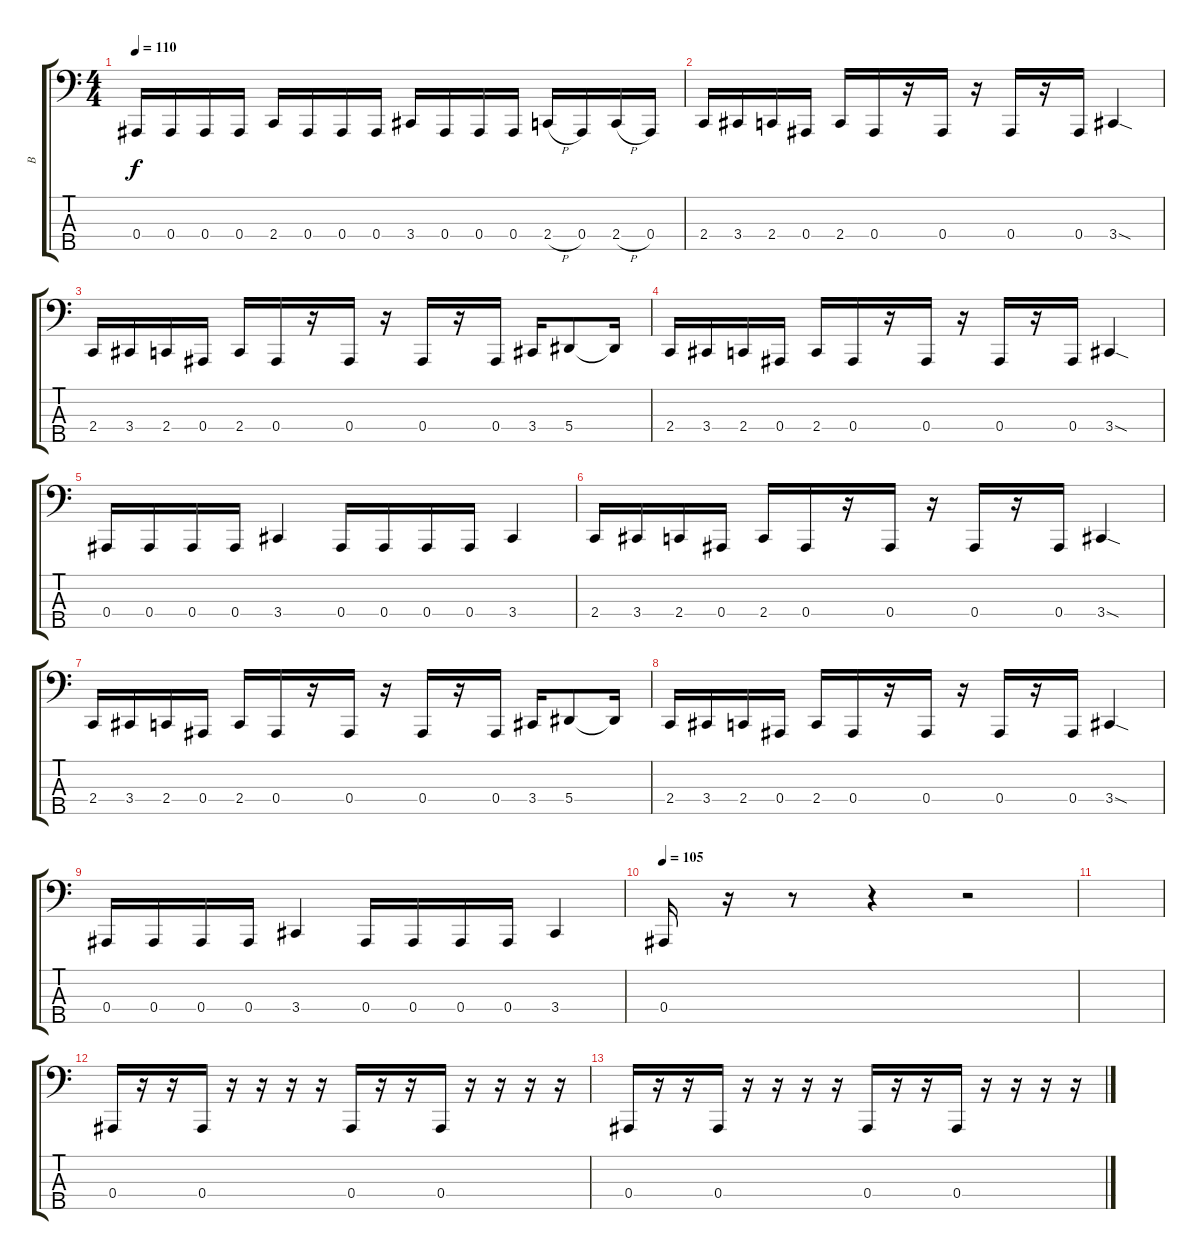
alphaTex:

\track ("B" "B") {instrument electricbassfinger}
\staff {score tabs}
\tuning (Db2 Ab1 Eb1 Bb0 F0) {hide}
\ts (4 4)
\tempo 110
\clef f4
\ks c
0.4.16{dy f} 0.4.16 0.4.16 0.4.16 2.4.16 0.4.16 0.4.16 0.4.16 3.4.16 0.4.16 0.4.16 0.4.16 2.4{h}.16 0.4.16 2.4{h}.16 0.4.16 |
2.4.16 3.4.16 2.4.16 0.4.16 2.4.16 0.4.16 r.16 0.4.16 r.16 0.4.16 r.16 0.4.16 3.4{sod}.4 |
2.4.16 3.4.16 2.4.16 0.4.16 2.4.16 0.4.16 r.16 0.4.16 r.16 0.4.16 r.16 0.4.16 3.4.16 5.4.8 5.4{t}.16 |
2.4.16 3.4.16 2.4.16 0.4.16 2.4.16 0.4.16 r.16 0.4.16 r.16 0.4.16 r.16 0.4.16 3.4{sod}.4 |
0.4.16 0.4.16 0.4.16 0.4.16 3.4.4 0.4.16 0.4.16 0.4.16 0.4.16 3.4.4 |
2.4.16 3.4.16 2.4.16 0.4.16 2.4.16 0.4.16 r.16 0.4.16 r.16 0.4.16 r.16 0.4.16 3.4{sod}.4 |
2.4.16 3.4.16 2.4.16 0.4.16 2.4.16 0.4.16 r.16 0.4.16 r.16 0.4.16 r.16 0.4.16 3.4.16 5.4.8 5.4{t}.16 |
2.4.16 3.4.16 2.4.16 0.4.16 2.4.16 0.4.16 r.16 0.4.16 r.16 0.4.16 r.16 0.4.16 3.4{sod}.4 |
0.4.16 0.4.16 0.4.16 0.4.16 3.4.4 0.4.16 0.4.16 0.4.16 0.4.16 3.4.4 |
\tempo 105
0.4.16 r.16 r.8 r.4 r.2 |
|
0.4.16 r.16 r.16 0.4.16 r.16 r.16 r.16 r.16 0.4.16 r.16 r.16 0.4.16 r.16 r.16 r.16 r.16 |
0.4.16 r.16 r.16 0.4.16 r.16 r.16 r.16 r.16 0.4.16 r.16 r.16 0.4.16 r.16 r.16 r.16 r.16
